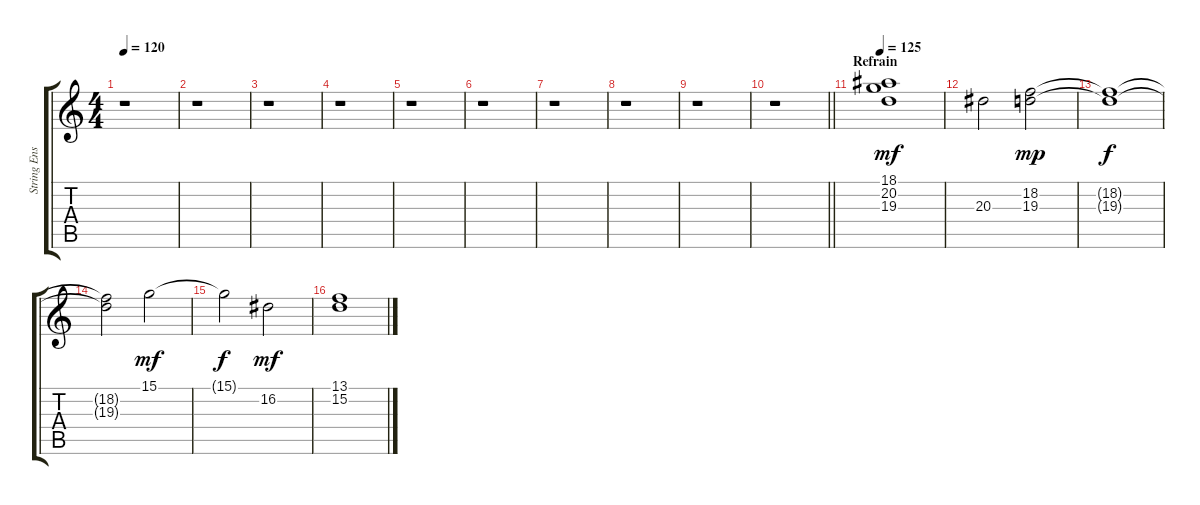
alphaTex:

\track ("String Ensemble II" "String Ens") {instrument stringensemble2}
\staff {score tabs}
\tuning (E4 B3 G3 D3 A2 E2) {hide}
\ts (4 4)
\tempo 120
\clef g2
\ks c
r.1{dy f} |
r.1 |
r.1 |
r.1 |
r.1 |
r.1 |
r.1 |
r.1 |
r.1 |
\barLineRight lightlight
r.1 |
\section ("" "Refrain")
\tempo 125
(18.1 20.2 19.3).1{dy mf} |
20.3.2 (18.2 19.3).2{dy mp} |
(18.2{t} 19.3{t}).1{dy f} |
(18.2{t} 19.3{t}).2 15.1.2{dy mf} |
15.1{t}.2{dy f} 16.2.2{dy mf} |
(13.1 15.2).1
